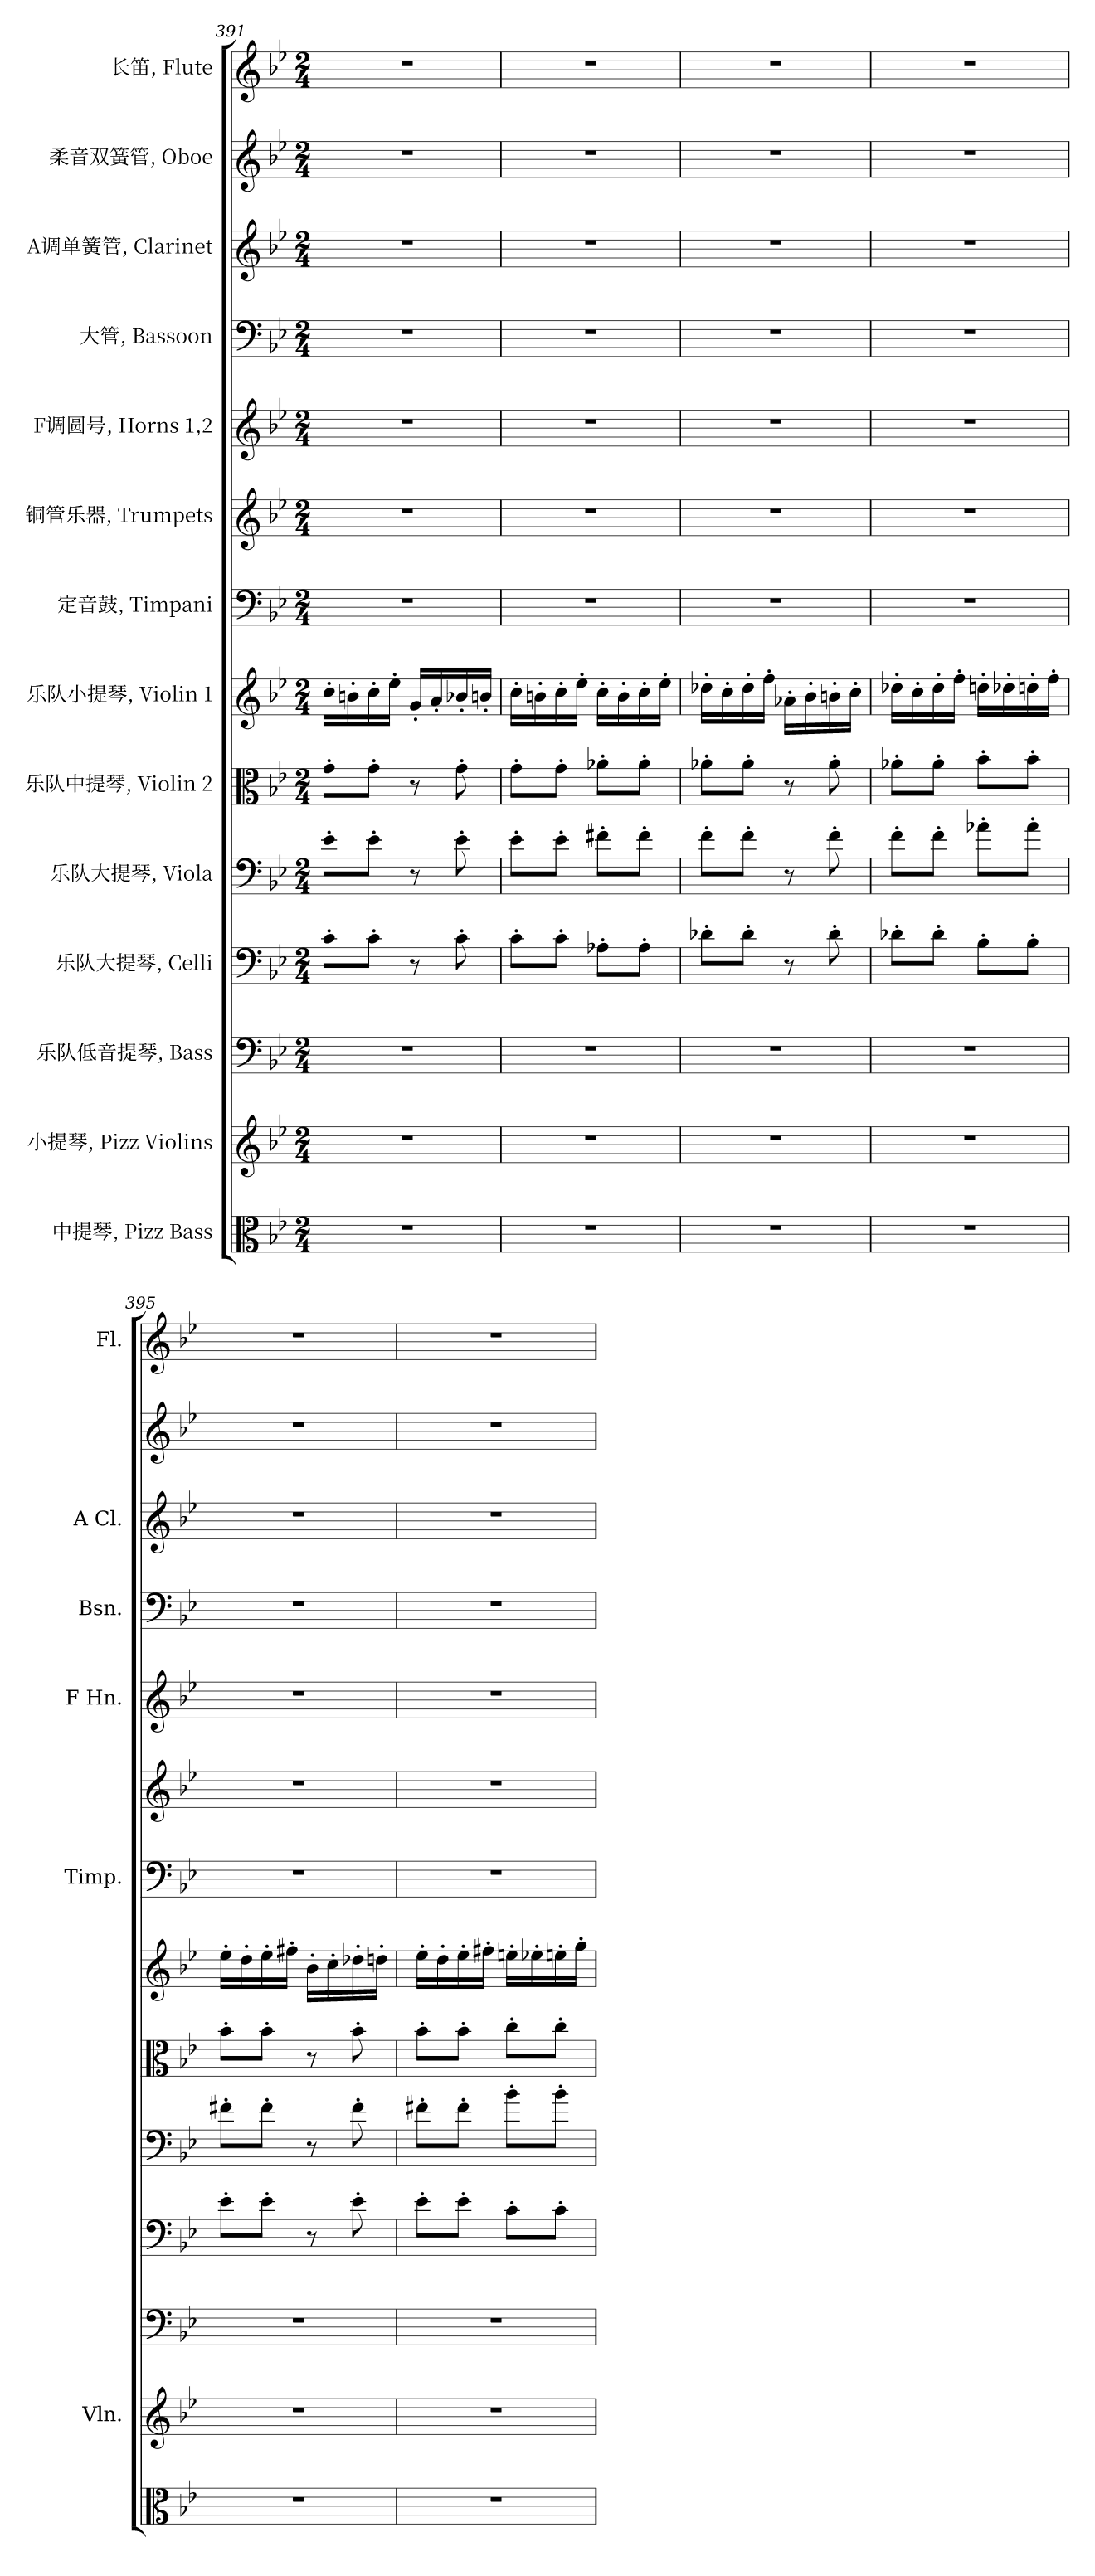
**kern	**kern	**kern	**kern	**kern	**kern	**kern	**kern	**kern	**kern	**kern	**kern	**kern	**kern
*part14	*part13	*part12	*part11	*part10	*part9	*part8	*part7	*part6	*part5	*part4	*part3	*part2	*part1
*staff14	*staff13	*staff12	*staff11	*staff10	*staff9	*staff8	*staff7	*staff6	*staff5	*staff4	*staff3	*staff2	*staff1
*I"中提琴, Pizz Bass	*I"小提琴, Pizz Violins	*I"乐队低音提琴, Bass	*I"乐队大提琴, Celli	*I"乐队大提琴, Viola	*I"乐队中提琴, Violin 2	*I"乐队小提琴, Violin 1	*I"定音鼓, Timpani	*I"铜管乐器, Trumpets	*I"F调圆号, Horns 1,2	*I"大管, Bassoon	*I"A调单簧管, Clarinet	*I"柔音双簧管, Oboe	*I"长笛, Flute
*	*I'Vln.	*	*	*	*	*	*I'Timp.	*	*I'F Hn.	*I'Bsn.	*I'A Cl.	*	*I'Fl.
*clefC3	*clefG2	*clefF4	*clefF4	*clefF4	*clefC3	*clefG2	*clefF4	*clefG2	*clefG2	*clefF4	*clefG2	*clefG2	*clefG2
*	*	*ITrd7c12	*	*	*	*	*	*	*ITrd4c7	*	*ITrd2c3	*ITrd2c3	*
*k[b-e-]	*k[b-e-]	*k[b-e-]	*k[b-e-]	*k[b-e-]	*k[b-e-]	*k[b-e-]	*k[b-e-]	*k[b-e-]	*k[b-e-a-]	*k[b-e-]	*k[f#]	*k[f#]	*k[b-e-]
*M2/4	*M2/4	*M2/4	*M2/4	*M2/4	*M2/4	*M2/4	*M2/4	*M2/4	*M2/4	*M2/4	*M2/4	*M2/4	*M2/4
=391	=391	=391	=391	=391	=391	=391	=391	=391	=391	=391	=391	=391	=391
2r	2r	2r	8c'\L	8e-'\L	8g'\L	16cc'\LL	2r	2r	2r	2r	2r	2r	2r
.	.	.	.	.	.	16bn'\	.	.	.	.	.	.	.
.	.	.	8c'\J	8e-'\J	8g'\J	16cc'\	.	.	.	.	.	.	.
.	.	.	.	.	.	16ee-'\JJ	.	.	.	.	.	.	.
.	.	.	8r	8r	8r	16g'/LL	.	.	.	.	.	.	.
.	.	.	.	.	.	16a'/	.	.	.	.	.	.	.
.	.	.	8c'\	8e-'\	8g'\	16b-X'/	.	.	.	.	.	.	.
.	.	.	.	.	.	16bn'/JJ	.	.	.	.	.	.	.
=392	=392	=392	=392	=392	=392	=392	=392	=392	=392	=392	=392	=392	=392
2r	2r	2r	8c'\L	8e-'\L	8g'\L	16cc'\LL	2r	2r	2r	2r	2r	2r	2r
.	.	.	.	.	.	16bn'\	.	.	.	.	.	.	.
.	.	.	8c'\J	8e-'\J	8g'\J	16cc'\	.	.	.	.	.	.	.
.	.	.	.	.	.	16ee-'\JJ	.	.	.	.	.	.	.
.	.	.	8A-X'\L	8f#X'\L	8a-X'\L	16cc'\LL	.	.	.	.	.	.	.
.	.	.	.	.	.	16b'\	.	.	.	.	.	.	.
.	.	.	8A-'\J	8f#'\J	8a-'\J	16cc'\	.	.	.	.	.	.	.
.	.	.	.	.	.	16ee-'\JJ	.	.	.	.	.	.	.
!!LO:PB:g=z
=393	=393	=393	=393	=393	=393	=393	=393	=393	=393	=393	=393	=393	=393
2r	2r	2r	8d-X'\L	8f'\L	8a-X'\L	16dd-X'\LL	2r	2r	2r	2r	2r	2r	2r
.	.	.	.	.	.	16cc'\	.	.	.	.	.	.	.
.	.	.	8d-'\J	8f'\J	8a-'\J	16dd-'\	.	.	.	.	.	.	.
.	.	.	.	.	.	16ff'\JJ	.	.	.	.	.	.	.
.	.	.	8r	8r	8r	16a-X'\LL	.	.	.	.	.	.	.
.	.	.	.	.	.	16b-'\	.	.	.	.	.	.	.
.	.	.	8d-'\	8f'\	8a-'\	16bn'\	.	.	.	.	.	.	.
.	.	.	.	.	.	16cc'\JJ	.	.	.	.	.	.	.
=394	=394	=394	=394	=394	=394	=394	=394	=394	=394	=394	=394	=394	=394
2r	2r	2r	8d-X'\L	8f'\L	8a-X'\L	16dd-X'\LL	2r	2r	2r	2r	2r	2r	2r
.	.	.	.	.	.	16cc'\	.	.	.	.	.	.	.
.	.	.	8d-'\J	8f'\J	8a-'\J	16dd-'\	.	.	.	.	.	.	.
.	.	.	.	.	.	16ff'\JJ	.	.	.	.	.	.	.
.	.	.	8B-'\L	8a-X'\L	8b-'\L	16ddn'\LL	.	.	.	.	.	.	.
.	.	.	.	.	.	16dd-X'\	.	.	.	.	.	.	.
.	.	.	8B-'\J	8a-'\J	8b-'\J	16ddn'\	.	.	.	.	.	.	.
.	.	.	.	.	.	16ff'\JJ	.	.	.	.	.	.	.
=395	=395	=395	=395	=395	=395	=395	=395	=395	=395	=395	=395	=395	=395
2r	2r	2r	8e-'\L	8f#X'\L	8b-'\L	16ee-'\LL	2r	2r	2r	2r	2r	2r	2r
.	.	.	.	.	.	16dd'\	.	.	.	.	.	.	.
.	.	.	8e-'\J	8f#'\J	8b-'\J	16ee-'\	.	.	.	.	.	.	.
.	.	.	.	.	.	16ff#X'\JJ	.	.	.	.	.	.	.
.	.	.	8r	8r	8r	16b-'\LL	.	.	.	.	.	.	.
.	.	.	.	.	.	16cc'\	.	.	.	.	.	.	.
.	.	.	8e-'\	8f#'\	8b-'\	16dd-X'\	.	.	.	.	.	.	.
.	.	.	.	.	.	16ddn'\JJ	.	.	.	.	.	.	.
!!LO:PB:g=z
=396	=396	=396	=396	=396	=396	=396	=396	=396	=396	=396	=396	=396	=396
2r	2r	2r	8e-'\L	8f#X'\L	8b-'\L	16ee-'\LL	2r	2r	2r	2r	2r	2r	2r
.	.	.	.	.	.	16dd'\	.	.	.	.	.	.	.
.	.	.	8e-'\J	8f#'\J	8b-'\J	16ee-'\	.	.	.	.	.	.	.
.	.	.	.	.	.	16ff#X'\JJ	.	.	.	.	.	.	.
.	.	.	8c'\L	8b-'\L	8cc'\L	16een'\LL	.	.	.	.	.	.	.
.	.	.	.	.	.	16ee-X'\	.	.	.	.	.	.	.
.	.	.	8c'\J	8b-'\J	8cc'\J	16een'\	.	.	.	.	.	.	.
.	.	.	.	.	.	16gg'\JJ	.	.	.	.	.	.	.
=	=	=	=	=	=	=	=	=	=	=	=	=	=
*-	*-	*-	*-	*-	*-	*-	*-	*-	*-	*-	*-	*-	*-
